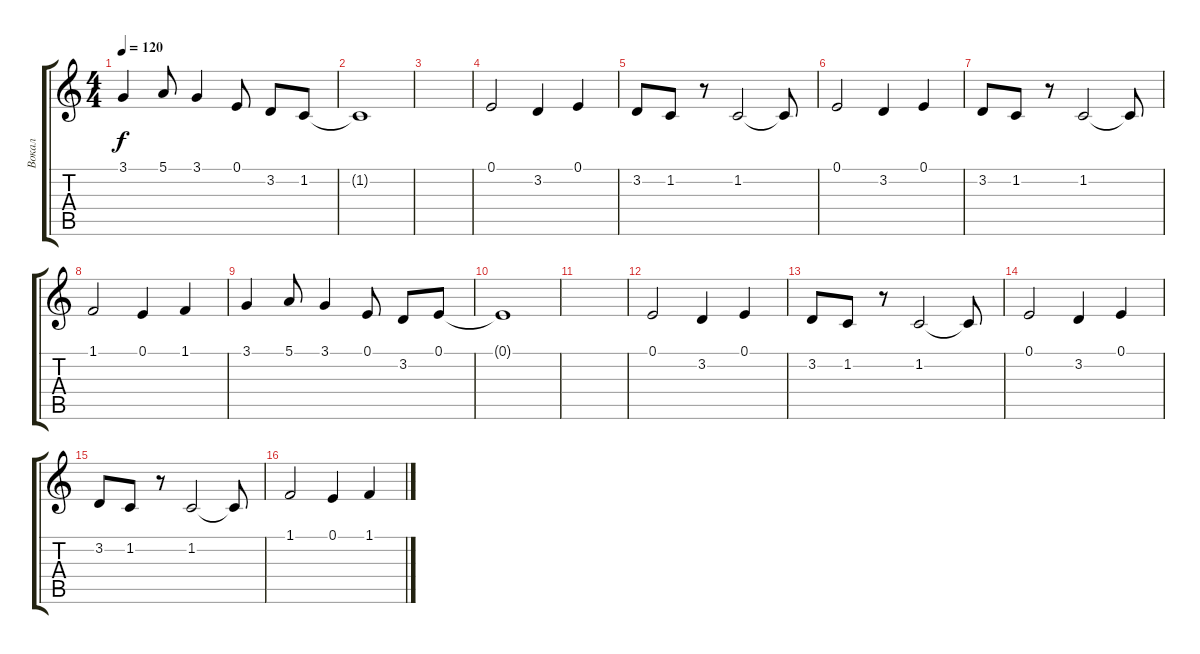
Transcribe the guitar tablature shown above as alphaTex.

\track ("Вокал" "Вокал") {instrument violin}
\staff {score tabs}
\tuning (E4 B3 G3 D3 A2 E2) {hide}
\ts (4 4)
\tempo 120
\clef g2
\ks c
3.1.4{dy f} 5.1.8 3.1.4 0.1.8 3.2.8 1.2.8 |
1.2{t}.1 |
|
0.1.2 3.2.4 0.1.4 |
3.2.8 1.2.8 r.8 1.2.2 1.2{t}.8 |
0.1.2 3.2.4 0.1.4 |
3.2.8 1.2.8 r.8 1.2.2 1.2{t}.8 |
1.1.2 0.1.4 1.1.4 |
3.1.4 5.1.8 3.1.4 0.1.8 3.2.8 0.1.8 |
0.1{t}.1 |
|
0.1.2 3.2.4 0.1.4 |
3.2.8 1.2.8 r.8 1.2.2 1.2{t}.8 |
0.1.2 3.2.4 0.1.4 |
3.2.8 1.2.8 r.8 1.2.2 1.2{t}.8 |
1.1.2 0.1.4 1.1.4
